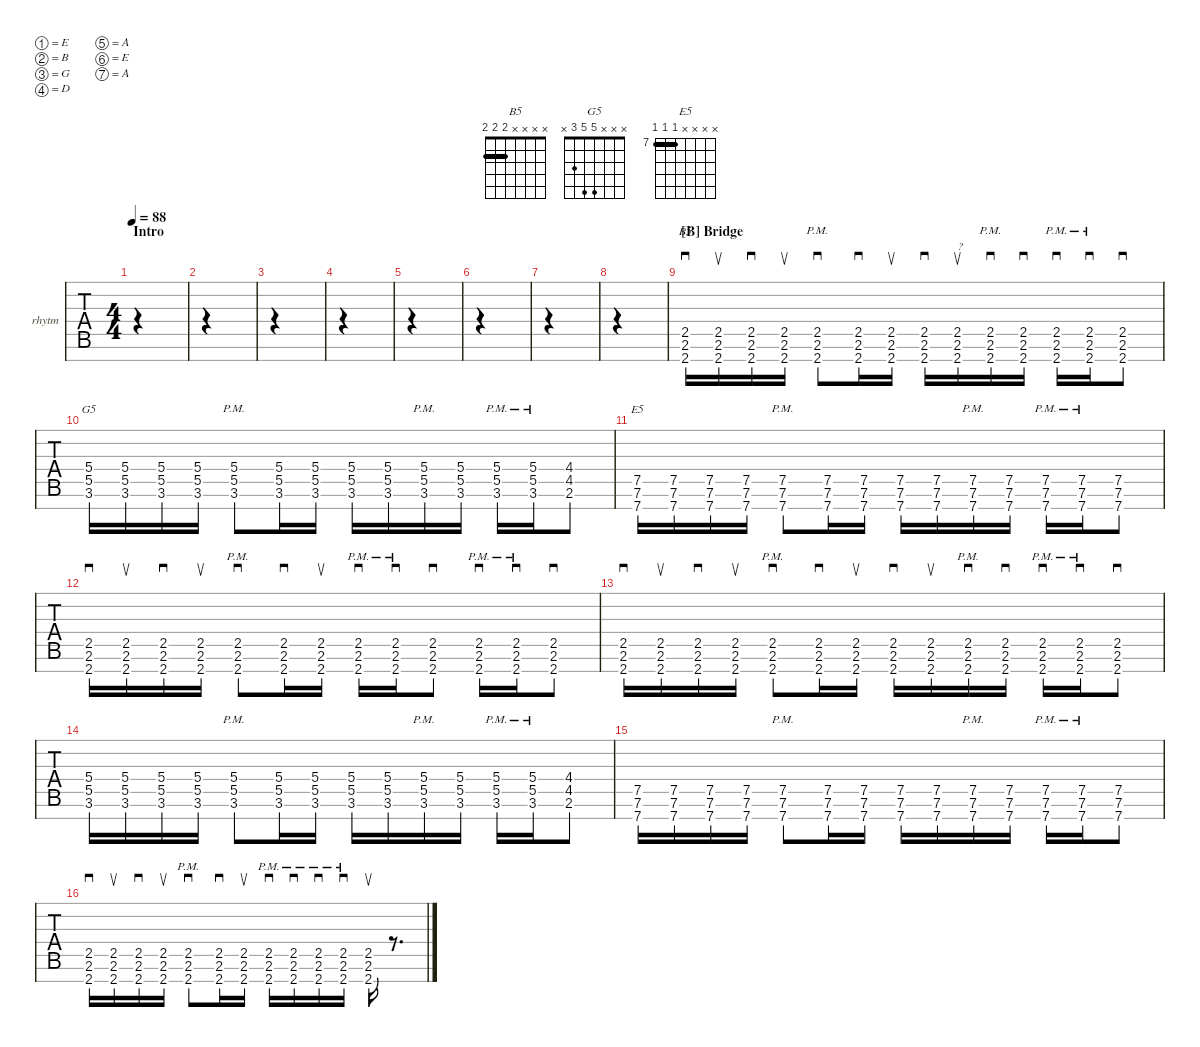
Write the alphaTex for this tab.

\defaultSystemsLayout 4
\hideDynamics
\bracketExtendMode nobrackets
\firstSystemTrackNameOrientation horizontal
\otherSystemsTrackNameOrientation horizontal
\track ("Rhytm Guitar" "rhytm") {solo instrument distortionguitar}
\staff {tabs}
\tuning (E4 B3 G3 D3 A2 E2 A1)
\chord ("B5" x x x x 2 2 2) {showfingering false barre (2 2)}
\chord ("G5" x x x 5 5 3 x) {showfingering false}
\chord ("E5" x x x x 7 7 7) {firstfret 7 showfingering false barre (7 7)}
\ts (4 4)
\section ("" "Intro")
\tempo 88
\clef g2
\scale
1.04794
\ks f#minor
|
\scale
0.952065 |
\scale
1.03043 |
\scale
0.969568 |
\scale
1.03043 |
\scale
0.969568 |
\scale
1.02601 |
\scale
0.973989 |
\section ("B" "Bridge")
\scale
1.05412
\ks bminor
(2.7 2.6 2.5).16{sd ch "B5"} (2.7 2.6 2.5).16{su} (2.7 2.6 2.5).16{sd} (2.7 2.6 2.5).16{su} (2.7{pm} 2.6{pm} 2.5{pm}).8{sd} (2.7 2.6 2.5).16{sd} (2.7 2.6 2.5).16{su} (2.7{hac} 2.6{hac} 2.5{hac}).16{sd} (2.7 2.6 2.5).16{su txt "?"} (2.7{pm} 2.6{pm} 2.5{pm}).16{sd} (2.7 2.6 2.5).16{sd} (2.7{pm} 2.6{pm} 2.5{pm}).16{sd} (2.5{pm} 2.6{pm} 2.7{pm}).16{sd} (2.7 2.6 2.5).8{sd} |
\scale
0.945884 (3.6 5.5 5.4).16{ch "G5"} (3.6 5.5 5.4).16 (3.6 5.5 5.4).16 (3.6 5.5 5.4).16 (3.6{pm} 5.5{pm} 5.4{pm}).8 (3.6 5.5 5.4).16 (3.6 5.5 5.4).16 (3.6 5.5{hac} 5.4).16 (3.6 5.5 5.4).16 (3.6{pm} 5.5{pm} 5.4{pm}).16 (3.6 5.5 5.4).16 (3.6{pm} 5.5{pm} 5.4{pm}).16 (3.6{pm} 5.5{pm} 5.4{pm}).16 (2.6 4.5 4.4).8 |
\scale
1.05412 (7.7 7.6 7.5).16{ch "E5"} (7.7 7.6 7.5).16 (7.7 7.6 7.5).16 (7.7 7.6 7.5).16 (7.7{pm} 7.6{pm} 7.5{pm}).8 (7.7 7.6 7.5).16 (7.7 7.6 7.5).16 (7.7 7.6 7.5).16 (7.7 7.6 7.5).16 (7.7{pm} 7.6{pm} 7.5{pm}).16 (7.7 7.6 7.5).16 (7.7{pm} 7.6{pm} 7.5{pm}).16 (7.7{pm} 7.6{pm} 7.5{pm}).16 (7.7 7.6 7.5).8 |
\scale
0.945884 (2.7 2.6 2.5).16{sd} (2.7 2.6 2.5).16{su} (2.7 2.6 2.5).16{sd} (2.7 2.6 2.5).16{su} (2.7{pm} 2.6{pm} 2.5{pm}).8{sd} (2.7 2.6 2.5).16{sd} (2.7 2.6 2.5).16{su} (2.7{pm} 2.6{pm} 2.5{pm}).16{sd} (2.5{pm} 2.6{pm} 2.7{pm}).16{sd} (2.7 2.6 2.5).8{sd} (2.7{pm} 2.6{pm} 2.5{pm}).16{sd} (2.5{pm} 2.6{pm} 2.7{pm}).16{sd} (2.7 2.6 2.5).8{sd} |
\scale
1.05412 (2.7 2.6 2.5).16{sd} (2.7 2.6 2.5).16{su} (2.7 2.6 2.5).16{sd} (2.7 2.6 2.5).16{su} (2.7{pm} 2.6{pm} 2.5{pm}).8{sd} (2.7 2.6 2.5).16{sd} (2.7 2.6 2.5).16{su} (2.7 2.6 2.5).16{sd} (2.7 2.6 2.5).16{su} (2.7{pm} 2.6{pm} 2.5{pm}).16{sd} (2.7 2.6 2.5).16{sd} (2.7{pm} 2.6{pm} 2.5{pm}).16{sd} (2.5{pm} 2.6{pm} 2.7{pm}).16{sd} (2.7 2.6 2.5).8{sd} |
\scale
0.945884 (3.6 5.5 5.4).16 (3.6 5.5 5.4).16 (3.6 5.5 5.4).16 (3.6 5.5 5.4).16 (3.6{pm} 5.5{pm} 5.4{pm}).8 (3.6 5.5 5.4).16 (3.6 5.5 5.4).16 (3.6 5.5 5.4).16 (3.6 5.5 5.4).16 (3.6{pm} 5.5{pm} 5.4{pm}).16 (3.6 5.5 5.4).16 (3.6{pm} 5.5{pm} 5.4{pm}).16 (3.6{pm} 5.5{pm} 5.4{pm}).16 (2.6 4.5 4.4).8 |
\scale
1.04969 (7.7 7.6 7.5).16 (7.7 7.6 7.5).16 (7.7 7.6 7.5).16 (7.7 7.6 7.5).16 (7.7{pm} 7.6{pm} 7.5{pm}).8 (7.7 7.6 7.5).16 (7.7 7.6 7.5).16 (7.7 7.6 7.5).16 (7.7 7.6 7.5).16 (7.7{pm} 7.6{pm} 7.5{pm}).16 (7.7 7.6 7.5).16 (7.7{pm} 7.6{pm} 7.5{pm}).16 (7.7{pm} 7.6{pm} 7.5{pm}).16 (7.7 7.6 7.5).8 |
\scale
0.950305 (2.7 2.6 2.5).16{sd} (2.7 2.6 2.5).16{su} (2.7 2.6 2.5).16{sd} (2.7 2.6 2.5).16{su} (2.7{pm} 2.6{pm} 2.5{pm}).8{sd} (2.7 2.6 2.5).16{sd} (2.7 2.6 2.5).16{su} (2.7{pm} 2.6{pm} 2.5{pm}).16{sd} (2.7{pm} 2.6{pm} 2.5{pm}).16{sd} (2.7{pm} 2.6{pm} 2.5{pm}).16{sd} (2.7{pm} 2.6{pm} 2.5{pm}).16{sd} (2.7 2.6 2.5).16{su} r.8{d}
